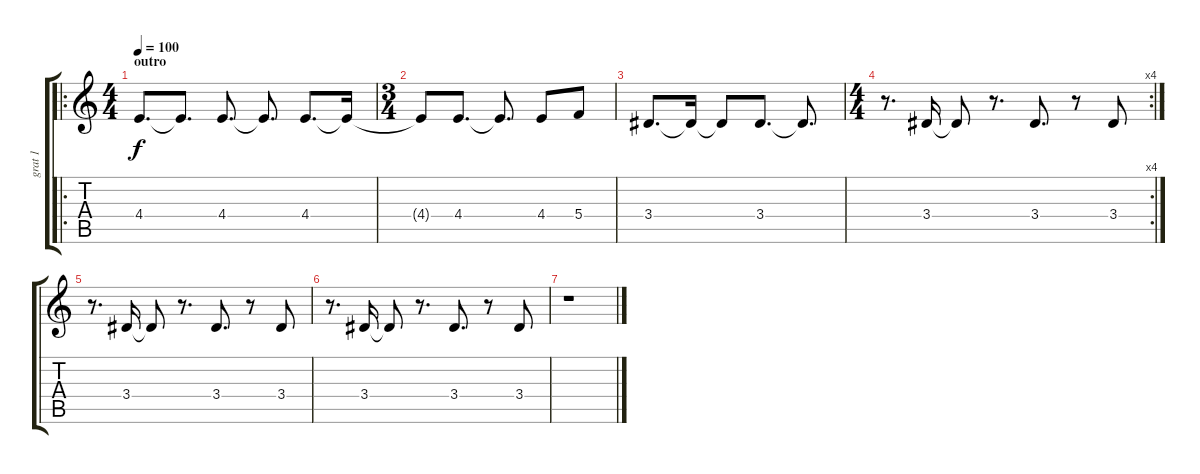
\track ("grat 1" "grat 1") {instrument distortionguitar}
\staff {score tabs}
\tuning (D4 A3 F3 C3 G2 D2) {hide}
\ro
\ts (4 4)
\section ("" "outro")
\tempo 100
\clef g2
\ks c
4.4.8{d dy f} 4.4{t}.8{d} 4.4.8{d} 4.4{t}.8{d} 4.4.8{d} 4.4{t}.16 |
\ts (3 4)
4.4{t}.8 4.4.8{d} 4.4{t}.8{d} 4.4.8 5.4.8 |
3.4.8{d} 3.4{t}.16 3.4{t}.8 3.4.8{d} 3.4{t}.8{d} |
\rc 4
\ts (4 4)
r.8{d} 3.4.16 3.4{t}.8 r.8{d} 3.4.8{d} r.8 3.4.8 |
r.8{d} 3.4.16 3.4{t}.8 r.8{d} 3.4.8{d} r.8 3.4.8 |
r.8{d} 3.4.16 3.4{t}.8 r.8{d} 3.4.8{d} r.8 3.4.8 |
r.1
